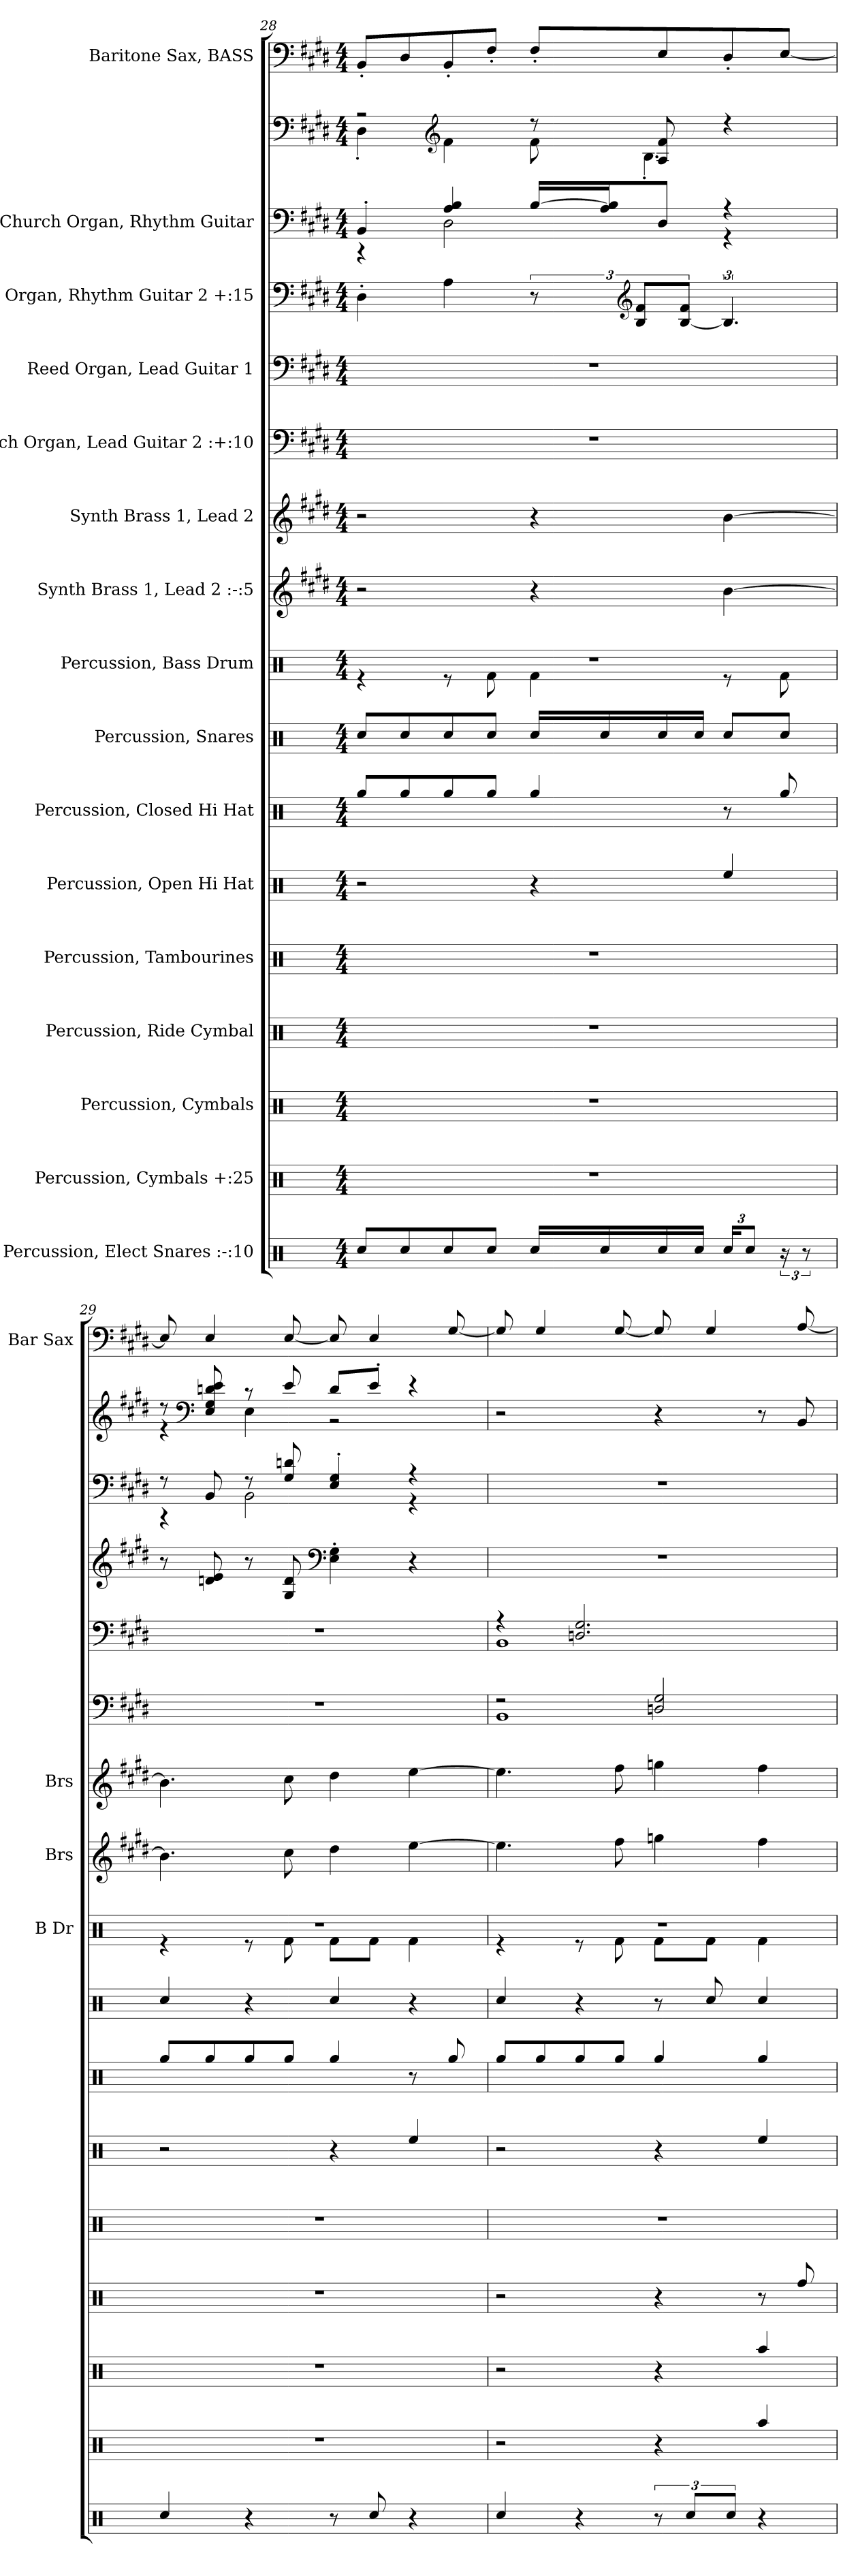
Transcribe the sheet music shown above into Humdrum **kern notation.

**kern	**kern	**kern	**kern	**kern	**kern	**kern	**kern	**kern	**kern	**kern	**kern	**kern	**kern	**kern	**kern	**kern
*part16	*part15	*part14	*part13	*part12	*part11	*part10	*part9	*part8	*part7	*part6	*part5	*part4	*part3	*part2	*part2	*part1
*staff17	*staff16	*staff15	*staff14	*staff13	*staff12	*staff11	*staff10	*staff9	*staff8	*staff7	*staff6	*staff5	*staff4	*staff3	*staff2	*staff1
*I"Percussion, Elect Snares :-:10	*I"Percussion, Cymbals  +:25	*I"Percussion, Cymbals	*I"Percussion, Ride Cymbal	*I"Percussion, Tambourines	*I"Percussion, Open Hi Hat	*I"Percussion, Closed Hi Hat	*I"Percussion, Snares	*I"Percussion, Bass Drum	*I"Synth Brass 1, Lead 2 :-:5	*I"Synth Brass 1, Lead 2	*I"Church Organ, Lead Guitar 2 :+:10	*I"Reed Organ, Lead Guitar 1	*I"Reed Organ, Rhythm Guitar 2 +:15	*I"Church Organ, Rhythm Guitar	*	*I"Baritone Sax, BASS
*	*	*	*	*	*	*	*	*I'B Dr	*I'Brs	*I'Brs	*	*	*	*	*	*I'Bar Sax
!!LO:PB:g=z
*clefX	*clefX	*clefX	*clefX	*clefX	*clefX	*clefX	*clefX	*clefX	*clefG2	*clefG2	*clefF4	*clefF4	*clefF4	*clefF4	*clefF4	*clefF4
*	*	*	*	*	*	*	*	*	*	*	*	*	*	*	*	*ITrd12c21
*k[]	*k[]	*k[]	*k[]	*k[]	*k[]	*k[]	*k[]	*k[]	*k[f#c#g#d#]	*k[f#c#g#d#]	*k[f#c#g#d#]	*k[f#c#g#d#]	*k[f#c#g#d#]	*k[f#c#g#d#]	*k[f#c#g#d#]	*k[f#c#g#d#]
*M4/4	*M4/4	*M4/4	*M4/4	*M4/4	*M4/4	*M4/4	*M4/4	*M4/4	*M4/4	*M4/4	*M4/4	*M4/4	*M4/4	*M4/4	*M4/4	*M4/4
=28	=28	=28	=28	=28	=28	=28	=28	=28	=28	=28	=28	=28	=28	=28	=28	=28
*	*	*	*	*	*	*	*	*^	*	*	*	*	*	*^	*^	*
8Rcc/L	1r	1r	1r	1r	2r	8Rgg/L	8Rcc/L	1r	4r	2r	2r	1r	1r	4D#'\	4BB'/	4r	2r	4D#'\	8BBB'/L
8Rcc/	.	.	.	.	.	8Rgg/	8Rcc/	.	.	.	.	.	.	.	.	.	.	.	8DD#/
*	*	*	*	*	*	*	*	*	*	*	*	*	*	*	*	*	*clefG2	*	*
8Rcc/	.	.	.	.	.	8Rgg/	8Rcc/	.	8r	.	.	.	.	4A\	4A/ 4B/	2D#\	.	4f#\	8BBB'/
8Rcc/J	.	.	.	.	.	8Rgg/J	8Rcc/J	.	8Rf\	.	.	.	.	.	.	.	.	.	8FF#'/J
16Rcc/LL	.	.	.	.	4r	4Rgg/	16Rcc/LL	.	4Rf\	4r	4r	.	.	12r	[16B/LL	.	8r	8f#\	8FF#'/L
16Rcc/	.	.	.	.	.	.	16Rcc/	.	.	.	.	.	.	.	16A/ 16B/]J	.	.	.	.
*	*	*	*	*	*	*	*	*	*	*	*	*	*	*clefG2	*	*	*	*	*
.	.	.	.	.	.	.	.	.	.	.	.	.	.	12B/ 12f#/L	.	.	.	.	.
16Rcc/	.	.	.	.	.	.	16Rcc/	.	.	.	.	.	.	.	8D#/J	.	8A/ 8f#/	4.B'\	8EE/
.	.	.	.	.	.	.	.	.	.	.	.	.	.	[12B/ 12f#/J	.	.	.	.	.
16Rcc/JJ	.	.	.	.	.	.	16Rcc/JJ	.	.	.	.	.	.	.	.	.	.	.	.
24Rcc/KL	.	.	.	.	4Ree/	8r	8Rcc/L	.	8r	[4b\	[4b\	.	.	6.B/]	4r	4r	4r	.	8DD#'/
12Rcc/J	.	.	.	.	.	.	.	.	.	.	.	.	.	.	.	.	.	.	.
24r	.	.	.	.	.	8Rgg/	8Rcc/J	.	8Rf\	.	.	.	.	.	.	.	.	.	[8EE/J
12r	.	.	.	.	.	.	.	.	.	.	.	.	.	.	.	.	.	.	.
=29	=29	=29	=29	=29	=29	=29	=29	=29	=29	=29	=29	=29	=29	=29	=29	=29	=29	=29	=29
4Rcc/	1r	1r	1r	1r	2r	8Rgg/L	4Rcc/	1r	4r	4.b\]	4.b\]	1r	1r	8r	8r	4r	8r	4r	8EE/]
*	*	*	*	*	*	*	*	*	*	*	*	*	*	*	*	*	*clefF4	*	*
.	.	.	.	.	.	8Rgg/	.	.	.	.	.	.	.	8dn/ 8e/	8BB/	.	8E/ 8G#/ 8dn/ 8e/	.	4EE/
4r	.	.	.	.	.	8Rgg/	4r	.	8r	.	.	.	.	8r	8r	2BB\	8r	4E\	.
.	.	.	.	.	.	8Rgg/J	.	.	8Rf\	8cc#\	8cc#\	.	.	8G#/ 8d/	8G#/ 8dn/	.	8e/	.	[8EE/
*	*	*	*	*	*	*	*	*	*	*	*	*	*	*clefF4	*	*	*	*	*
8r	.	.	.	.	4r	4Rgg/	4Rcc/	.	8Rf\L	4dd#\	4dd#\	.	.	4E\' 4G#\'	4E/' 4G#/'	.	8d/L	2r	8EE/]
8Rcc/	.	.	.	.	.	.	.	.	8Rf\J	.	.	.	.	.	.	.	8e'/J	.	4EE/
4r	.	.	.	.	4Ree/	8r	4r	.	4Rf\	[4ee\	[4ee\	.	.	4r	4r	4r	4r	.	.
.	.	.	.	.	.	8Rgg/	.	.	.	.	.	.	.	.	.	.	.	.	[8GG#/
*	*	*	*	*	*	*	*	*	*	*	*	*	*	*	*v	*v	*	*	*
*	*	*	*	*	*	*	*	*	*	*	*	*	*	*	*	*v	*v	*
=30	=30	=30	=30	=30	=30	=30	=30	=30	=30	=30	=30	=30	=30	=30	=30	=30	=30
*	*	*	*	*	*	*	*	*	*	*	*	*^	*^	*	*	*	*
4Rcc/	2r	2r	2r	1r	2r	8Rgg/L	4Rcc/	1r	4r	4.ee\]	4.ee\]	2r	1BB	4r	1BB	1r	1r	2r	8GG#/]
.	.	.	.	.	.	8Rgg/	.	.	.	.	.	.	.	.	.	.	.	.	4GG#/
4r	.	.	.	.	.	8Rgg/	4r	.	8r	.	.	.	.	2.Dn/ 2.G#/	.	.	.	.	.
.	.	.	.	.	.	8Rgg/J	.	.	8Rf\	8ff#\	8ff#\	.	.	.	.	.	.	.	[8GG#/
12r	4r	4r	4r	.	4r	4Rgg/	8r	.	8Rf\L	4ggn\	4ggn\	2Dn/ 2G#/	.	.	.	.	.	4r	8GG#/]
12Rcc/L	.	.	.	.	.	.	.	.	.	.	.	.	.	.	.	.	.	.	.
.	.	.	.	.	.	.	8Rcc/	.	8Rf\J	.	.	.	.	.	.	.	.	.	4GG#/
12Rcc/J	.	.	.	.	.	.	.	.	.	.	.	.	.	.	.	.	.	.	.
4r	4Raa/	4Raa/	8r	.	4Ree/	4Rgg/	4Rcc/	.	4Rf\	4ff#\	4ff#\	.	.	.	.	.	.	8r	.
.	.	.	8Rff/	.	.	.	.	.	.	.	.	.	.	.	.	.	.	8BB/	[8AA/
*	*	*	*	*	*	*	*	*	*	*	*	*v	*v	*	*	*	*	*	*
*	*	*	*	*	*	*	*	*v	*v	*	*	*	*v	*v	*	*	*	*
=	=	=	=	=	=	=	=	=	=	=	=	=	=	=	=	=
*-	*-	*-	*-	*-	*-	*-	*-	*-	*-	*-	*-	*-	*-	*-	*-	*-
